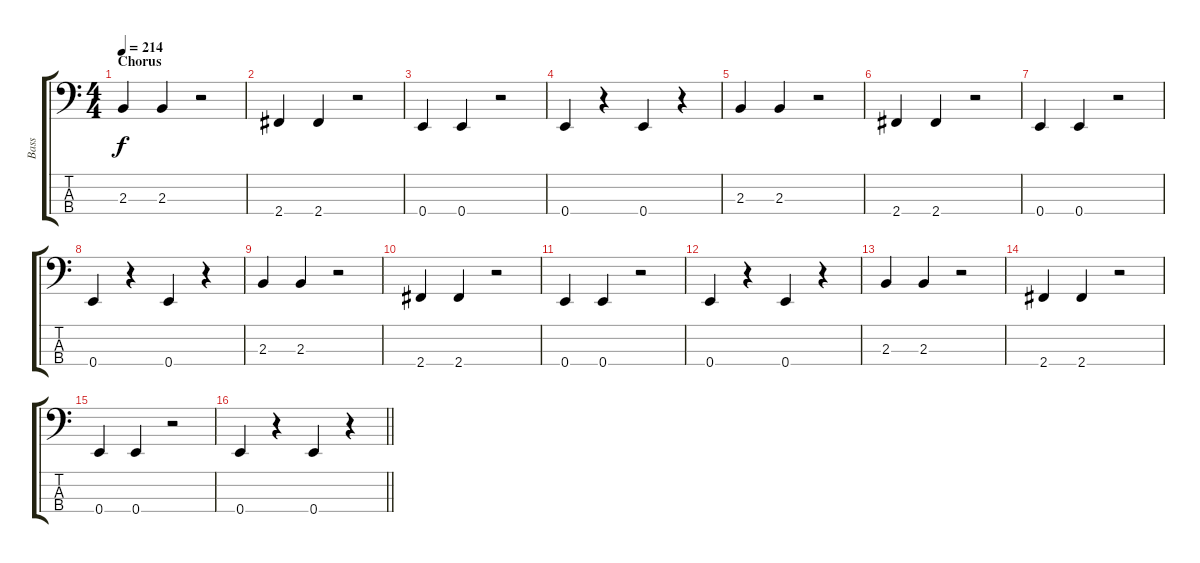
\track ("Bass" "Bass") {instrument electricbassfinger}
\staff {score tabs}
\tuning (G2 D2 A1 E1) {hide}
\ts (4 4)
\section ("" "Chorus")
\tempo 214
\clef f4
\ks c
2.3.4{dy f} 2.3.4 r.2 |
2.4.4 2.4.4 r.2 |
0.4.4 0.4.4 r.2 |
0.4.4 r.4 0.4.4 r.4 |
2.3.4 2.3.4 r.2 |
2.4.4 2.4.4 r.2 |
0.4.4 0.4.4 r.2 |
0.4.4 r.4 0.4.4 r.4 |
2.3.4 2.3.4 r.2 |
2.4.4 2.4.4 r.2 |
0.4.4 0.4.4 r.2 |
0.4.4 r.4 0.4.4 r.4 |
2.3.4 2.3.4 r.2 |
2.4.4 2.4.4 r.2 |
0.4.4 0.4.4 r.2 |
\barLineRight lightlight
0.4.4 r.4 0.4.4 r.4
